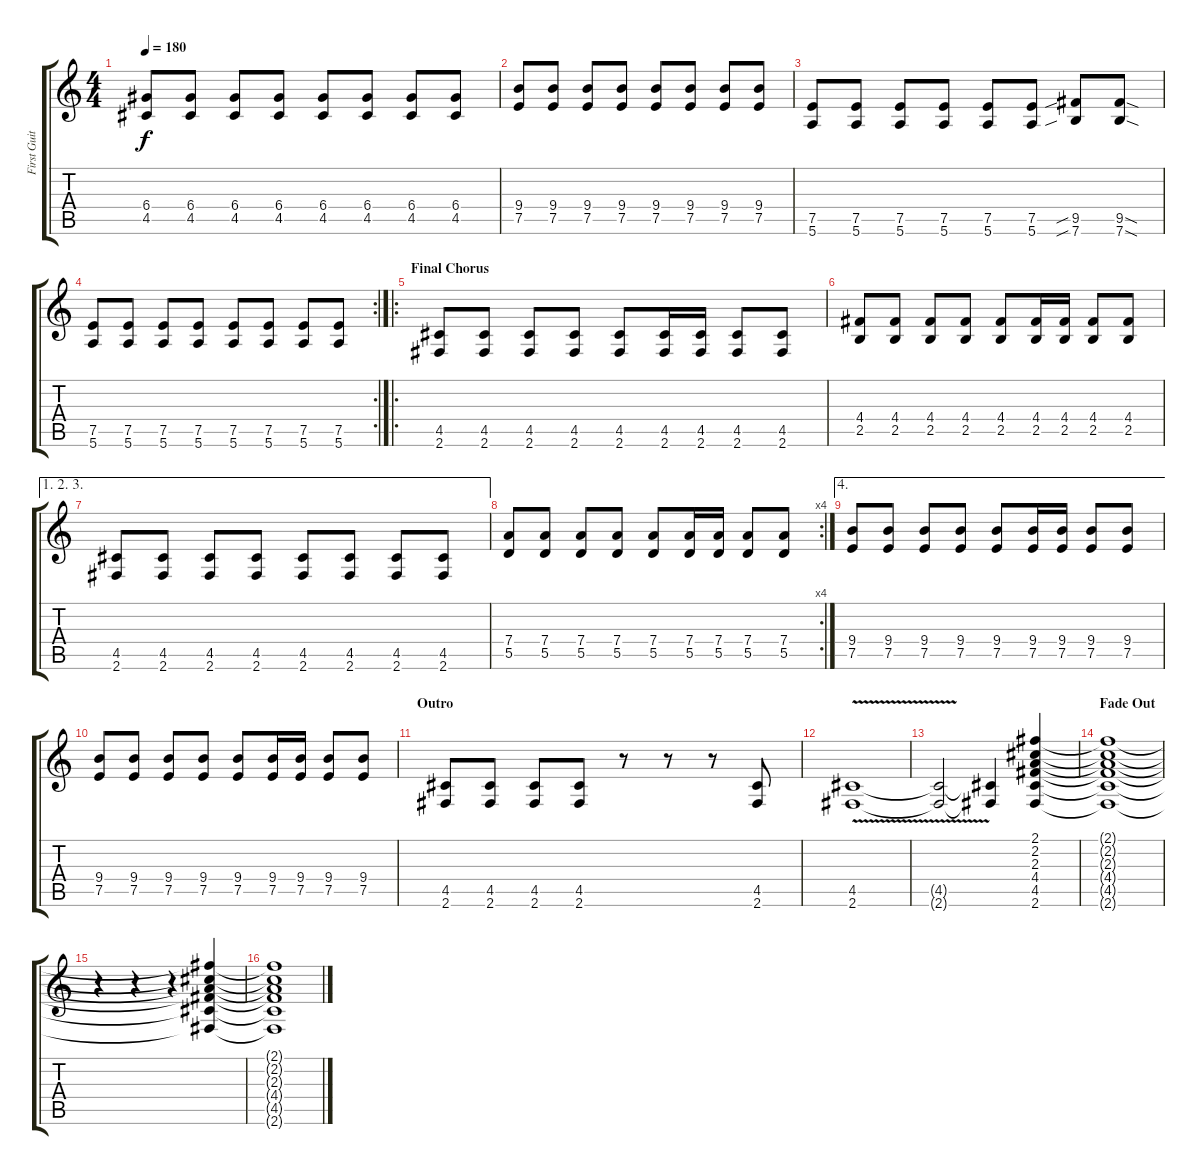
\track ("First Guitar" "First Guit") {instrument distortionguitar}
\staff {score tabs}
\tuning (E4 B3 G3 D3 A2 E2) {hide}
\ts (4 4)
\tempo 180
\clef g2
\ks c
(6.4 4.5).8{dy f} (6.4 4.5).8 (6.4 4.5).8 (6.4 4.5).8 (6.4 4.5).8 (6.4 4.5).8 (6.4 4.5).8 (6.4 4.5).8 |
(9.4 7.5).8 (9.4 7.5).8 (9.4 7.5).8 (9.4 7.5).8 (9.4 7.5).8 (9.4 7.5).8 (9.4 7.5).8 (9.4 7.5).8 |
(7.5 5.6).8 (7.5 5.6).8 (7.5 5.6).8 (7.5 5.6).8 (7.5 5.6).8 (7.5 5.6).8 (9.5{sib} 7.6{sib}).8 (9.5{sod} 7.6{sod}).8 |
\rc 2
(7.5 5.6).8 (7.5 5.6).8 (7.5 5.6).8 (7.5 5.6).8 (7.5 5.6).8 (7.5 5.6).8 (7.5 5.6).8 (7.5 5.6).8 |
\ro
\section ("" "Final Chorus")
(4.5 2.6).8 (4.5 2.6).8 (4.5 2.6).8 (4.5 2.6).8 (4.5 2.6).8 (4.5 2.6).16 (4.5 2.6).16 (4.5 2.6).8 (4.5 2.6).8 |
(4.4 2.5).8 (4.4 2.5).8 (4.4 2.5).8 (4.4 2.5).8 (4.4 2.5).8 (4.4 2.5).16 (4.4 2.5).16 (4.4 2.5).8 (4.4 2.5).8 |
\ae (1 2 3)
(4.5 2.6).8 (4.5 2.6).8 (4.5 2.6).8 (4.5 2.6).8 (4.5 2.6).8 (4.5 2.6).8 (4.5 2.6).8 (4.5 2.6).8 |
\rc 4
(7.4 5.5).8 (7.4 5.5).8 (7.4 5.5).8 (7.4 5.5).8 (7.4 5.5).8 (7.4 5.5).16 (7.4 5.5).16 (7.4 5.5).8 (7.4 5.5).8 |
\ae 4
(9.4 7.5).8 (9.4 7.5).8 (9.4 7.5).8 (9.4 7.5).8 (9.4 7.5).8 (9.4 7.5).16 (9.4 7.5).16 (9.4 7.5).8 (9.4 7.5).8 |
(9.4 7.5).8 (9.4 7.5).8 (9.4 7.5).8 (9.4 7.5).8 (9.4 7.5).8 (9.4 7.5).16 (9.4 7.5).16 (9.4 7.5).8 (9.4 7.5).8 |
\section ("" "Outro")
(4.5 2.6).8 (4.5 2.6).8 (4.5 2.6).8 (4.5 2.6).8 r.8 r.8 r.8 (4.5 2.6).8 |
(4.5{v} 2.6{v}).1 |
(4.5{t} 2.6{t}).2 (4.5{t} 2.6{t}).4 (2.1 2.2 2.3 4.4 4.5 2.6).4 |
\section ("" "Fade Out")
(2.1{t} 2.2{t} 2.3{t} 4.4{t} 4.5{t} 2.6{t}).1{volume 0} |
r.4 r.4 r.4 (2.1{t} 2.2{t} 2.3{t} 4.4{t} 4.5{t} 2.6{t}).4 |
(2.1{t} 2.2{t} 2.3{t} 4.4{t} 4.5{t} 2.6{t}).1
